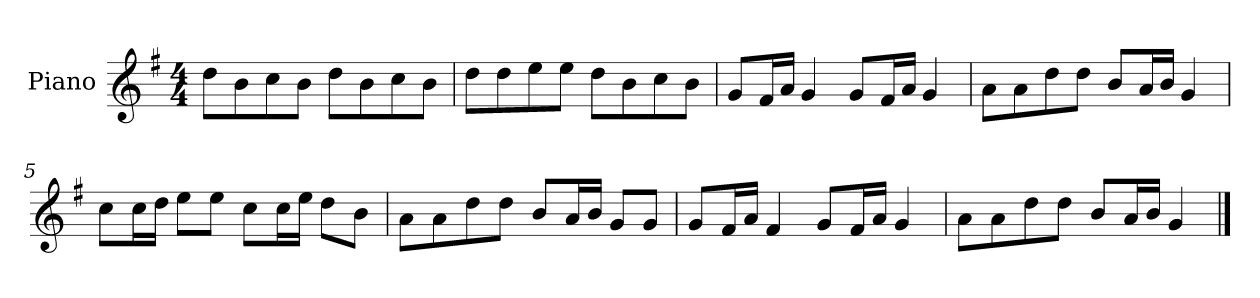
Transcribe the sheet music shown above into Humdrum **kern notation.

**kern
*part1
*staff1
*I"Piano
*I'P-no
*clefG2
*k[f#]
*M4/4
*MM90
=1
8dd\L
8b\
8cc\
8b\J
8dd\L
8b\
8cc\
8b\J
=2
8dd\L
8dd\
8ee\
8ee\J
8dd\L
8b\
8cc\
8b\J
=3
8g/L
16f#/L
16a/JJ
4g/
8g/L
16f#/L
16a/JJ
4g/
=4
8a\L
8a\
8dd\
8dd\J
8b/L
16a/L
16b/JJ
4g/
!!LO:LB:g=z
=5
8cc\L
16cc\L
16dd\JJ
8ee\L
8ee\J
8cc\L
16cc\L
16ee\JJ
8dd\L
8b\J
=6
8a\L
8a\
8dd\
8dd\J
8b/L
16a/L
16b/JJ
8g/L
8g/J
=7
8g/L
16f#/L
16a/JJ
4f#/
8g/L
16f#/L
16a/JJ
4g/
=8
8a\L
8a\
8dd\
8dd\J
8b/L
16a/L
16b/JJ
4g/
==
*-
